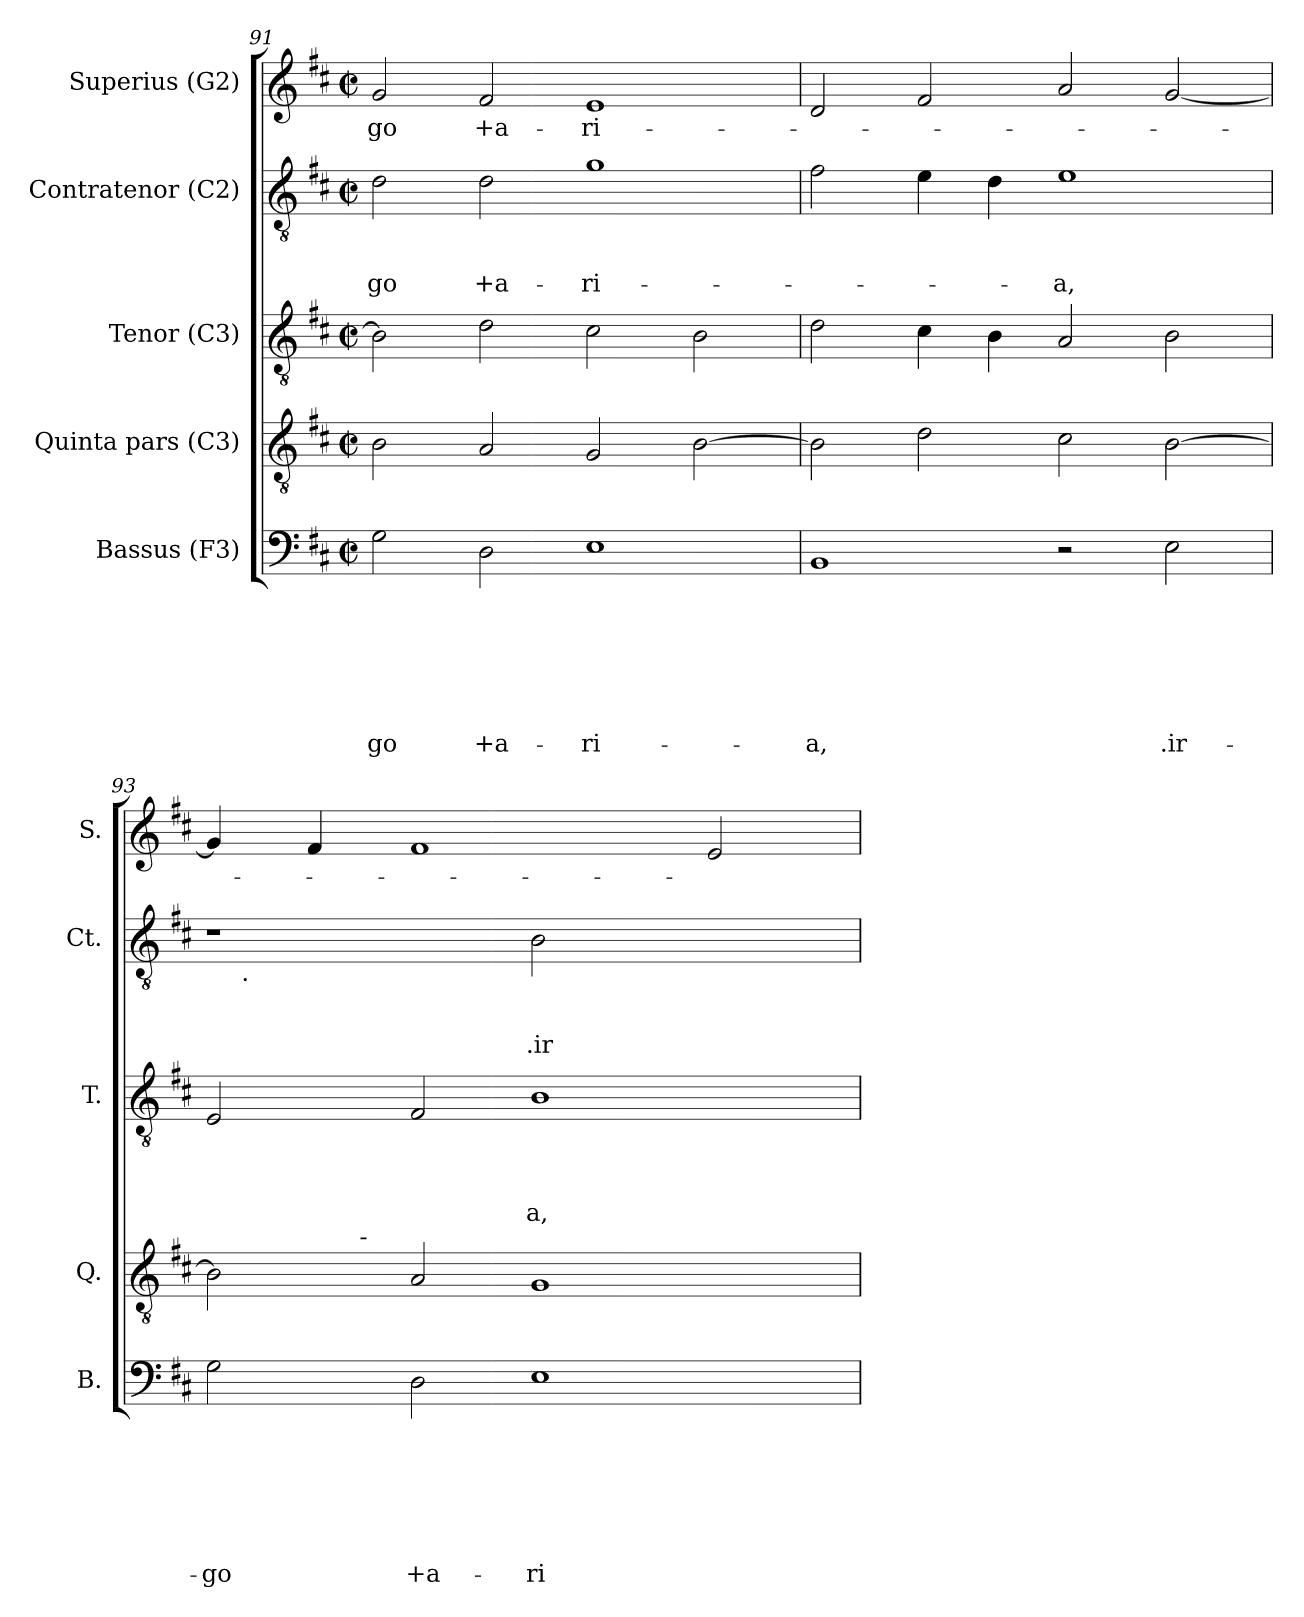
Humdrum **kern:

**kern	**text	**text	**text	**text	**text	**text	**text	**kern	**kern	**text	**text	**text	**text	**kern	**text	**text	**text	**kern	**text
*part5	*part5	*part5	*part5	*part5	*part5	*part5	*part5	*part4	*part3	*part3	*part3	*part3	*part3	*part2	*part2	*part2	*part2	*part1	*part1
*staff5	*staff5	*staff5	*staff5	*staff5	*staff5	*staff5	*staff5	*staff4	*staff3	*staff3	*staff3	*staff3	*staff3	*staff2	*staff2	*staff2	*staff2	*staff1	*staff1
*I"Bassus (F3)	*	*	*	*	*	*	*	*I"Quinta pars (C3)	*I"Tenor (C3)	*	*	*	*	*I"Contratenor (C2)	*	*	*	*I"Superius (G2)	*
*I'B.	*	*	*	*	*	*	*	*I'Q.	*I'T.	*	*	*	*	*I'Ct.	*	*	*	*I'S.	*
*clefF4	*	*	*	*	*	*	*	*clefGv2	*clefGv2	*	*	*	*	*clefGv2	*	*	*	*clefG2	*
*k[f#c#]	*	*	*	*	*	*	*	*k[f#c#]	*k[f#c#]	*	*	*	*	*k[f#c#]	*	*	*	*k[f#c#]	*
*D:	*	*	*	*	*	*	*	*D:	*D:	*	*	*	*	*D:	*	*	*	*D:	*
*M2/2	*	*	*	*	*	*	*	*M2/2	*M2/2	*	*	*	*	*M2/2	*	*	*	*M2/2	*
*met(c|)	*	*	*	*	*	*	*	*met(c|)	*met(c|)	*	*	*	*	*met(c|)	*	*	*	*met(c|)	*
=91	=91	=91	=91	=91	=91	=91	=91	=91	=91	=91	=91	=91	=91	=91	=91	=91	=91	=91	=91
!	!	!	!	!	!	!	!LO:LY:b	!	!	!	!	!	!	!	!	!	!LO:LY:b	!	!LO:LY:b
2G\	.	.	.	.	.	.	-go	2B\	2B\]	.	.	.	.	2d\	.	.	-go	2g/	-go
!	!	!	!	!	!	!	!LO:LY:b	!	!	!	!	!	!	!	!	!	!LO:LY:b	!	!LO:LY:b
2D\	.	.	.	.	.	.	+a-	2A/	2d\	.	.	.	.	2d\	.	.	+a-	2f#/	+a-
!	!	!	!	!	!	!	!LO:LY:b	!	!	!	!	!	!	!	!	!	!LO:LY:b	!	!LO:LY:b
1E	.	.	.	.	.	.	-ri-	2G/	2c#\	.	.	.	.	1g	.	.	-ri-	1e	-ri-
.	.	.	.	.	.	.	.	[>2B\	2B\	.	.	.	.	.	.	.	.	.	.
=92	=92	=92	=92	=92	=92	=92	=92	=92	=92	=92	=92	=92	=92	=92	=92	=92	=92	=92	=92
!	!	!	!	!	!	!	!LO:LY:b	!	!	!	!	!	!	!	!	!	!	!	!
1BB	.	.	.	.	.	.	-a,	2B\]	2d\	.	.	.	.	2f#\	.	.	.	2d/	.
.	.	.	.	.	.	.	.	2d\	4c#\	.	.	.	.	4e\	.	.	.	2f#/	.
.	.	.	.	.	.	.	.	.	4B\	.	.	.	.	4d\	.	.	.	.	.
!	!	!	!	!	!	!	!	!	!	!	!	!	!	!	!	!	!LO:LY:b	!	!
2r	.	.	.	.	.	.	.	2c#\	2A/	.	.	.	.	1e	.	.	-a,	2a/	.
!	!	!	!	!	!	!	!LO:LY:b	!	!	!	!	!	!	!	!	!	!	!	!
2E\	.	.	.	.	.	.	.ir-	[<2B\	2B\	.	.	.	.	.	.	.	.	[<2g/	.
!!LO:LB:g=z
=93	=93	=93	=93	=93	=93	=93	=93	=93	=93	=93	=93	=93	=93	=93	=93	=93	=93	=93	=93
!	!	!	!	!	!	!	!LO:LY:b	!	!	!	!	!	!	!	!	!	!	!	!
*	*	*	*	*	*	*	*	*^	*	*	*	*	*	*^	*	*	*	*	*
2G\	.	.	.	.	.	.	-go	2B\]	4.ryy	2E/	.	.	.	.	1r	16ryy	.	.	.	4g/]	.
!	!	!	!	!	!	!	!	!	!	!	!	!	!	!	!	!LO:TX:b:t=.	!	!	!	!	!
.	.	.	.	.	.	.	.	.	.	.	.	.	.	.	.	1ryy	.	.	.	.	.
.	.	.	.	.	.	.	.	.	.	.	.	.	.	.	.	.	.	.	.	4f#/	.
!	!	!	!	!	!	!	!	!	!LO:TX:a:t=-	!	!	!	!	!	!	!	!	!	!	!	!
.	.	.	.	.	.	.	.	.	1ryy	.	.	.	.	.	.	.	.	.	.	.	.
!	!	!	!	!	!	!	!LO:LY:b	!	!	!	!	!	!	!	!	!	!	!	!	!	!
2D\	.	.	.	.	.	.	+a-	2A/	.	2F#/	.	.	.	.	.	.	.	.	.	1f#	.
!	!	!	!	!	!	!	!LO:LY:b	!	!	!	!	!	!	!LO:LY:b	!	!	!	!	!LO:LY:b	!	!
1E	.	.	.	.	.	.	-ri-	1G	.	1B	.	.	.	-a,	2B\	.	.	.	.ir-	.	.
.	.	.	.	.	.	.	.	.	.	.	.	.	.	.	.	2...ryy	.	.	.	.	.
.	.	.	.	.	.	.	.	.	2ryy	.	.	.	.	.	.	.	.	.	.	.	.
.	.	.	.	.	.	.	.	.	.	.	.	.	.	.	2ryy	.	.	.	.	2e/	.
.	.	.	.	.	.	.	.	.	8ryy	.	.	.	.	.	.	.	.	.	.	.	.
*	*	*	*	*	*	*	*	*v	*v	*	*	*	*	*	*v	*v	*	*	*	*	*
=	=	=	=	=	=	=	=	=	=	=	=	=	=	=	=	=	=	=	=
*-	*-	*-	*-	*-	*-	*-	*-	*-	*-	*-	*-	*-	*-	*-	*-	*-	*-	*-	*-
